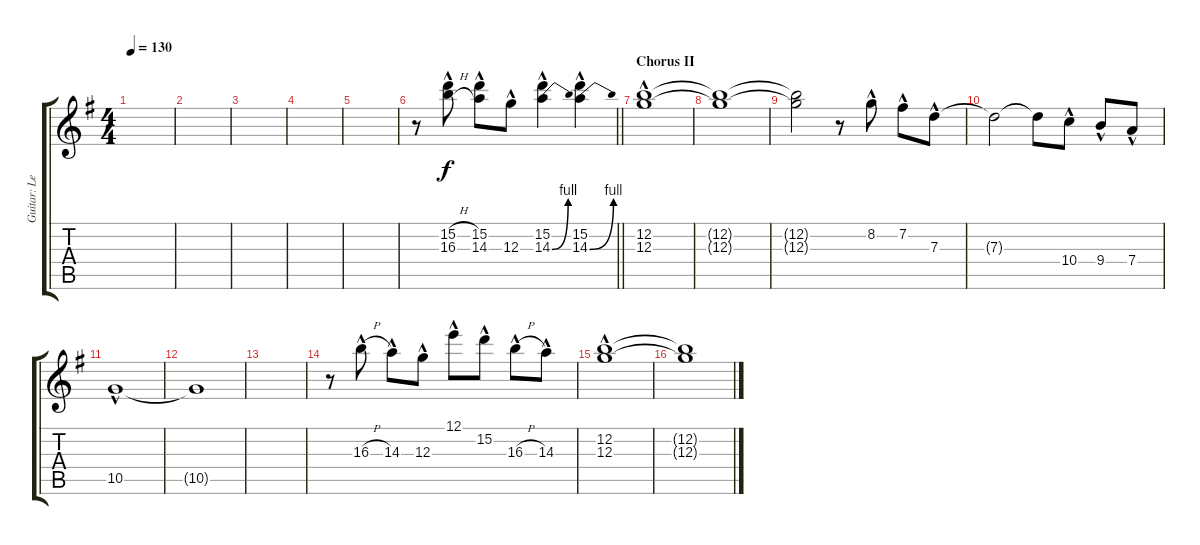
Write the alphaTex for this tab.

\track ("Guitar: Lead" "Guitar: Le") {instrument overdrivenguitar}
\staff {score tabs}
\tuning (E4 B3 G3 D3 A2 E2) {hide}
\ts (4 4)
\tempo 130
\clef g2
\ks g
|
|
|
|
|
\barLineRight lightlight
r.8 (15.2{h hac} 16.3{h hac}).8 (15.2{hac} 14.3{hac}).8 12.3{hac}.8 (15.2{hac} 14.3{be (bend 0 0 60 4) hac}).4 (15.2{hac} 14.3{be (bend 0 0 60 4) hac}).4 |
\section ("" "Chorus II")
(12.2{hac} 12.3{hac}).1 |
(12.2{t} 12.3{t}).1 |
(12.2{t} 12.3{t}).2 r.8 8.2{hac}.8 7.2{hac}.8 7.3{hac}.8 |
7.3{t}.2 7.3{t}.8 10.4{hac}.8 9.4{hac}.8 7.4{hac}.8 |
10.5{hac}.1 |
10.5{t}.1 |
|
r.8 16.3{h hac}.8 14.3{hac}.8 12.3{hac}.8 12.1{hac}.8 15.2{hac}.8 16.3{h hac}.8 14.3{hac}.8 |
(12.2{hac} 12.3{hac}).1 |
(12.2{t} 12.3{t}).1
